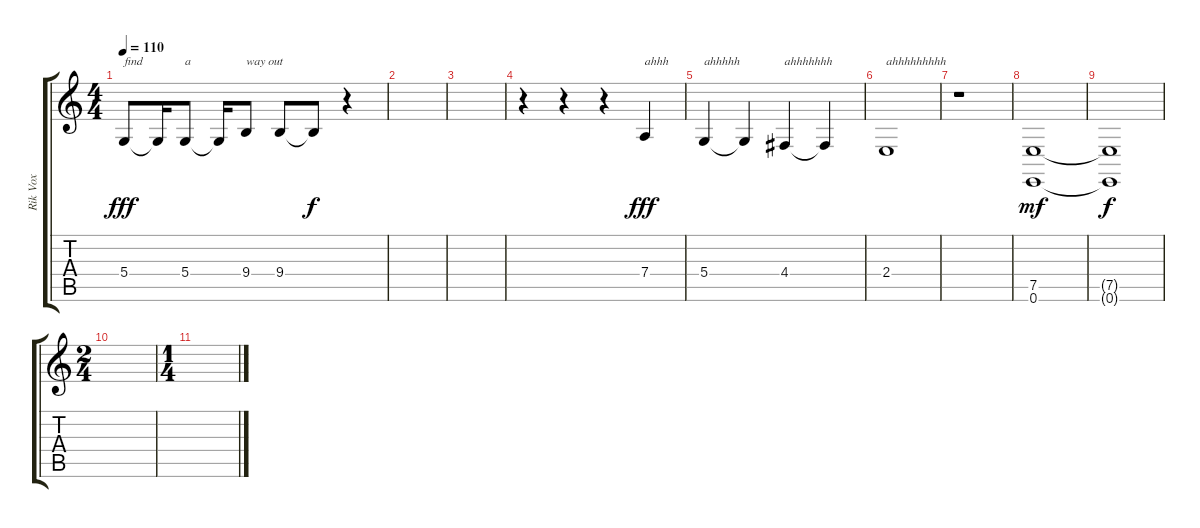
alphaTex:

\track ("Rik Vox" "Rik Vox") {instrument synthbrass1}
\staff {score tabs}
\tuning (E4 B3 G3 D3 A2 E2) {hide}
\ts (4 4)
\tempo 110
\clef g2
\ks c
5.4.8{txt "find" dy fff} 5.4{t}.16 5.4.8{txt "a"} 5.4{t}.16 9.4.8{txt "way out"} 9.4.8 9.4{t}.8{dy f} r.4 |
|
|
r.4 r.4 r.4 7.4.4{txt "ahhh" dy fff} |
5.4.4{txt "ahhhhh"} 5.4{t}.4 4.4.4{txt "ahhhhhhh"} 4.4{t}.4 |
2.4.1{txt "ahhhhhhhhh"} |
r.1 |
(7.5 0.6).1{dy mf} |
(7.5{t} 0.6{t}).1{dy f} |
\ts (2 4)
|
\ts (1 4)
